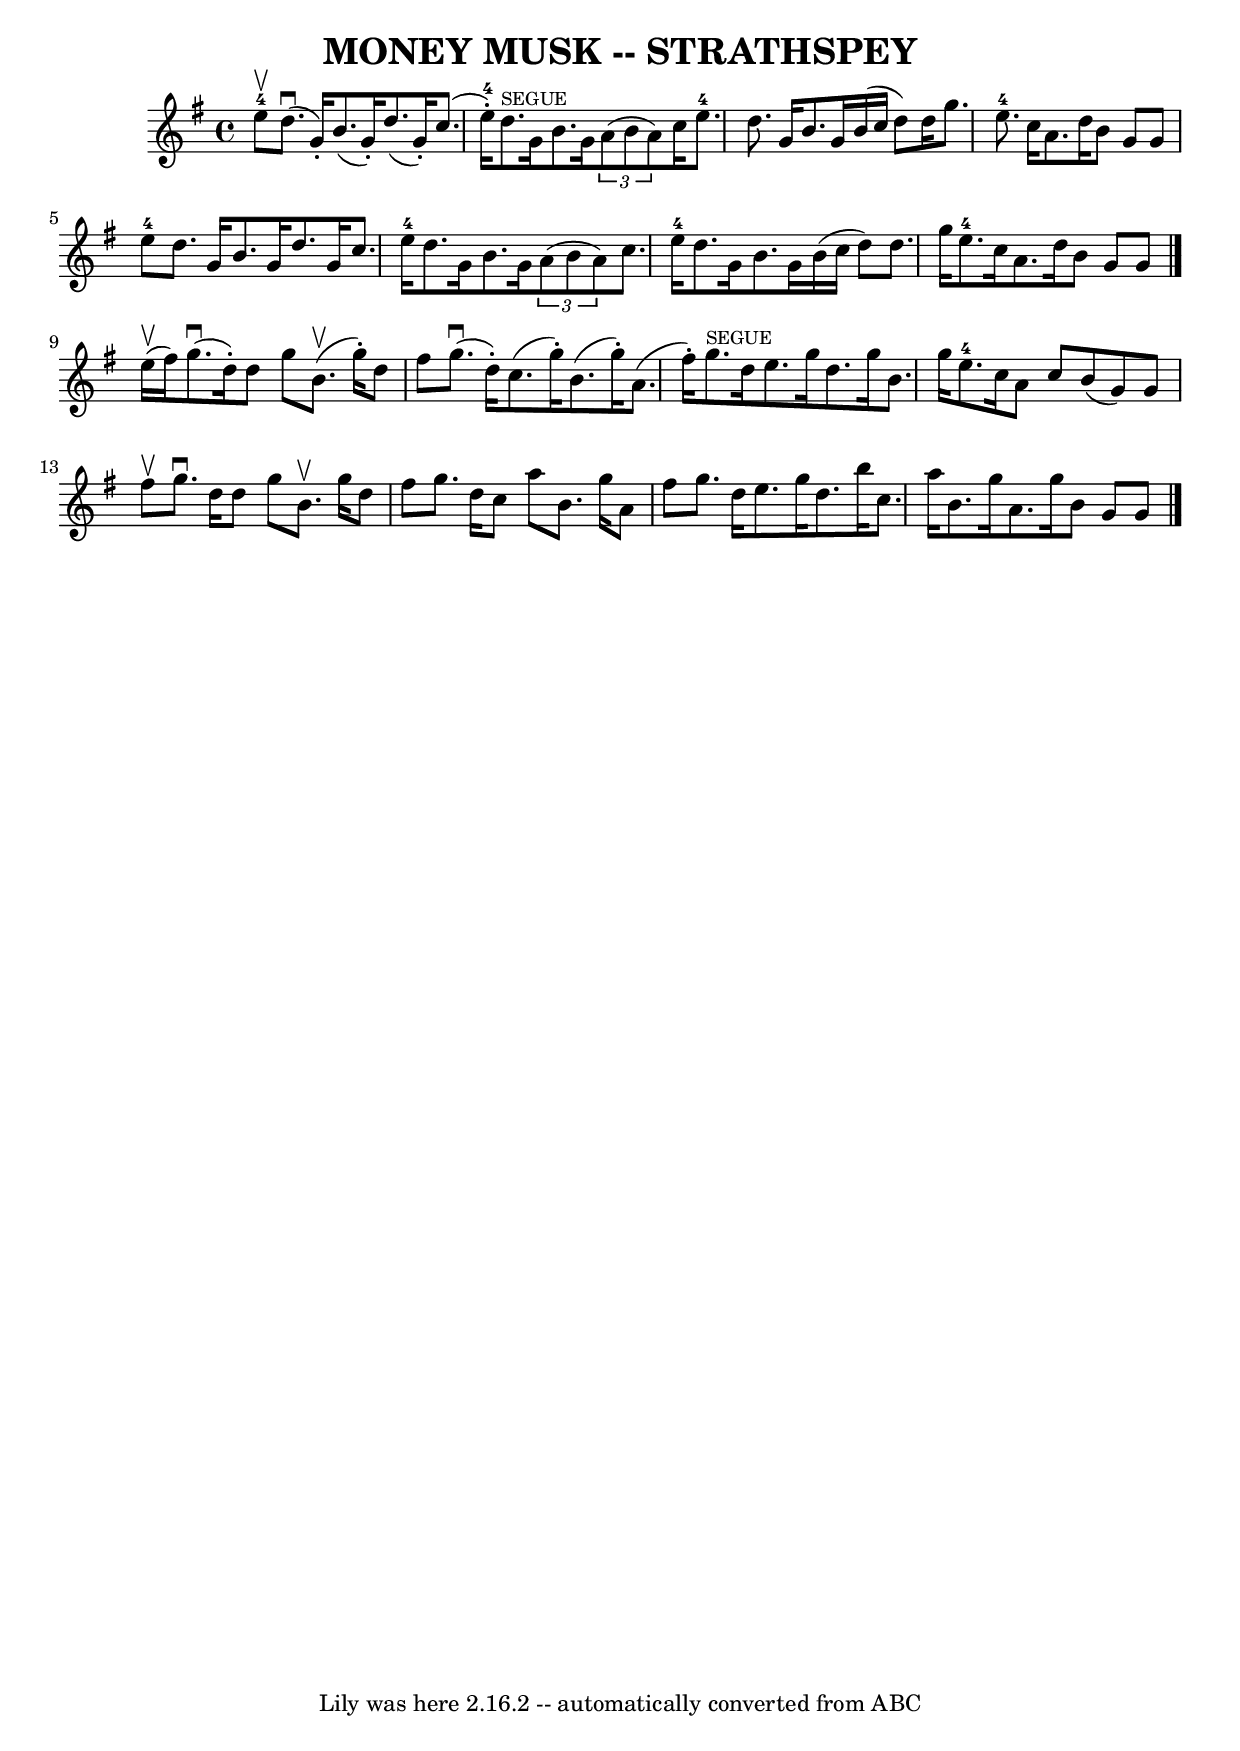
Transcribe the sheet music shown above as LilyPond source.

\version "2.16.2"
\include "Mammoth.ily"
\header {
  %% book = "Ryan's Mammoth Collection of Fiddle Tunes"
  crossRefNumber = "1"
  footnotes = ""
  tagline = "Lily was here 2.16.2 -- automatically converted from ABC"
  title = "MONEY MUSK -- STRATHSPEY"

}
voicedefault =  {


  \override Staff.TimeSignature #'style = #'C
  \time 4/4 
  \key a \dorian
  e''8-4^\upbow       |
  d''8. 
  (^\downbow g'16-.) b'8. (g'16-.) d''8. (g'16-.) c''8. (
  e''16-4-.)   |
  d''8.^\segue g'16 b'8. g'16    
  \times 2/3 { a'8 (b'8 a'8) 
	     } c''16 e''8.-4       |
  
  d''8. g'16 b'8. g'16 b'16 (c''16 d''8) d''16 g''8.    
  |
  e''8.-4 c''16 a'8. d''16 b'8 g'8 g'8 e''8-4   |
  |
  d''8. g'16 b'8. g'16 d''8. g'16   
  c''8. e''16-4   |
  d''8. g'16 b'8. g'16    \times 2/3 { 
    a'8 (b'8 a'8) 
  } c''8. e''16-4       |
  d''8. g'16 
  b'8. g'16 b'16 (c''16 d''8) d''8. g''16    |
  
  e''8.-4 c''16 a'8. d''16 b'8 g'8 g'8    \bar "|."       
  e''16 (^\upbow fis''16)       |
  g''8. (^\downbow d''16-.)  
  d''8 g''8 b'8. (^\upbow g''16-.) d''8 fis''8    |
  
  g''8. (^\downbow d''16-.) c''8. (g''16-.) b'8. (g''16-.)   
  a'8. (fis''16-.)       |
  g''8.^\segue d''16 e''8.    
  g''16 d''8. g''16 b'8. g''16    |
  e''8.-4 c''16    
  a'8 c''8 b'8 (g'8) g'8 fis''8^\upbow   |
  |
  
  g''8.^\downbow d''16 d''8 g''8 b'8.^\upbow g''16 d''8    
  fis''8    |
  g''8. d''16 c''8 a''8 b'8. g''16 a'8    
  fis''8        |
  g''8. d''16 e''8. g''16 d''8. b''16    
  c''8. a''16    |
  b'8. g''16 a'8. g''16 b'8 g'8    
  g'8    \bar "|."   

}

\score{
  <<

    \context Staff="default"
    {
      \voicedefault 
      
    }

  >>
  \layout {
    
  }
  \midi {
  }

}
